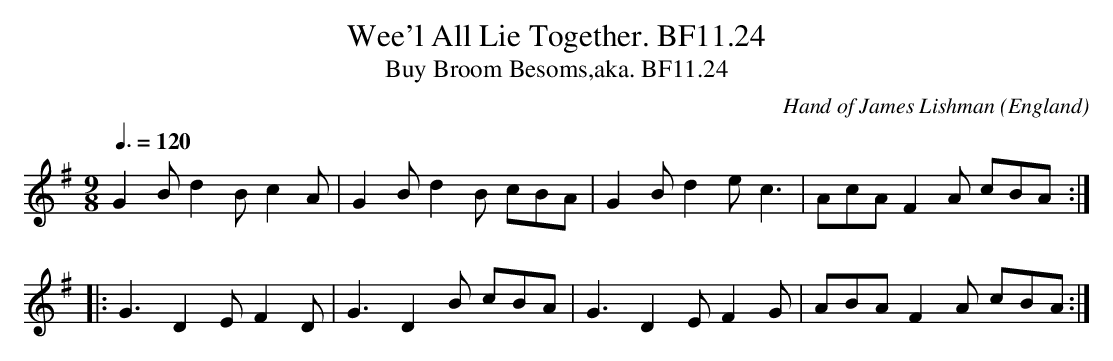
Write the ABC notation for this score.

X:1
T:Wee'l All Lie Together. BF11.24
T:Buy Broom Besoms,aka. BF11.24
C:Hand of James Lishman
L:1/8
M:9/8
O:England
Q:3/8=120
K:G
G2Bd2Bc2A|G2Bd2B cBA|G2Bd2ec3|AcA F2A cBA:|!
|:G3D2EF2D|G3D2B cBA|G3D2EF2G|ABA F2A cBA:|
